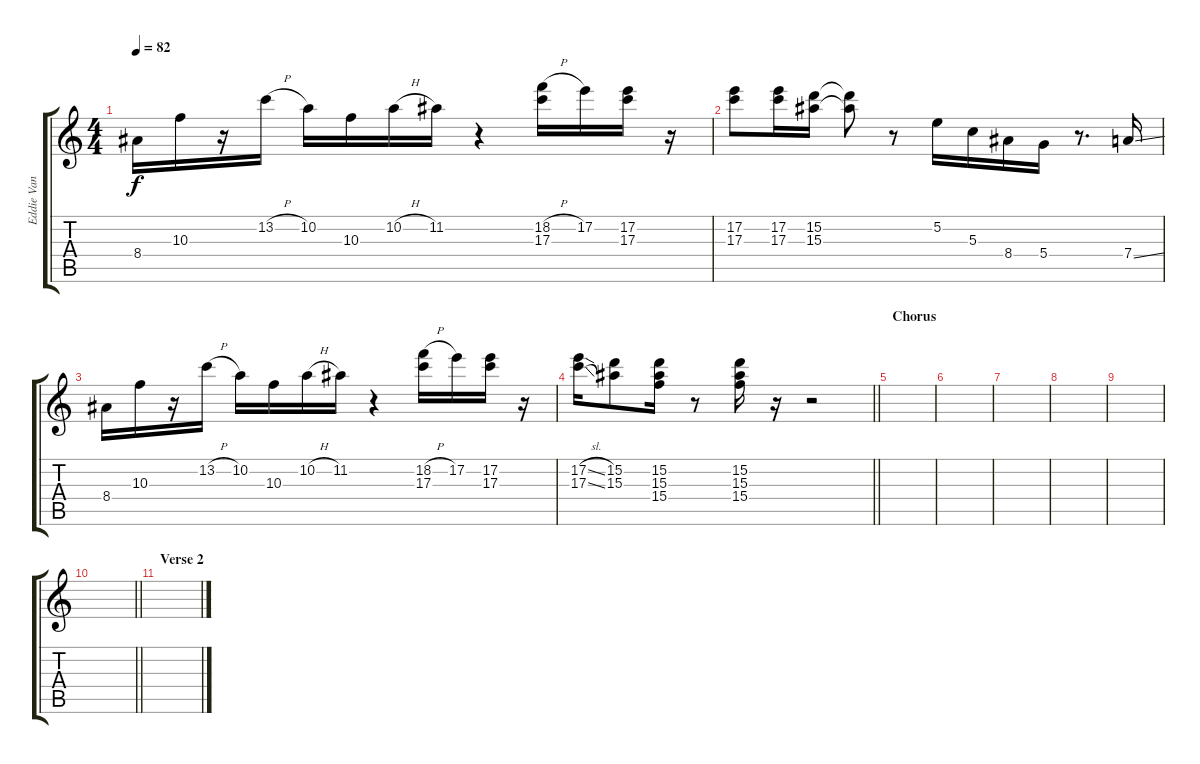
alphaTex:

\track ("Eddie Van Halen (Lead Guitar)" "Eddie Van ") {instrument electricguitarclean}
\staff {score tabs}
\tuning (E4 B3 G3 D3 A2 E2) {hide}
\ts (4 4)
\tempo 82
\clef g2
\ks c
8.4.16{dy f} 10.3.16 r.16 13.2{h}.16 10.2.16 10.3.16 10.2{h}.16 11.2.16 r.4 (18.2{h} 17.3).16 17.2.16 (17.2 17.3).16 r.16 |
(17.2 17.3).8 (17.2 17.3).16 (15.2 15.3).16 (15.2{t} 15.3{t}).8 r.8 5.2.16 5.3.16 8.4.16 5.4.16 r.8{d} 7.4{ss}.16 |
8.4.16 10.3.16 r.16 13.2{h}.16 10.2.16 10.3.16 10.2{h}.16 11.2.16 r.4 (18.2{h} 17.3).16 17.2.16 (17.2 17.3).16 r.16 |
\barLineRight lightlight
(17.2{sl} 17.3{sl}).16 (15.2 15.3).8 (15.2 15.3 15.4).16 r.8 (15.2 15.3 15.4).16 r.16 r.2 |
\section ("" "Chorus")
|
|
|
|
|
\barLineRight lightlight
|
\section ("" "Verse 2")
